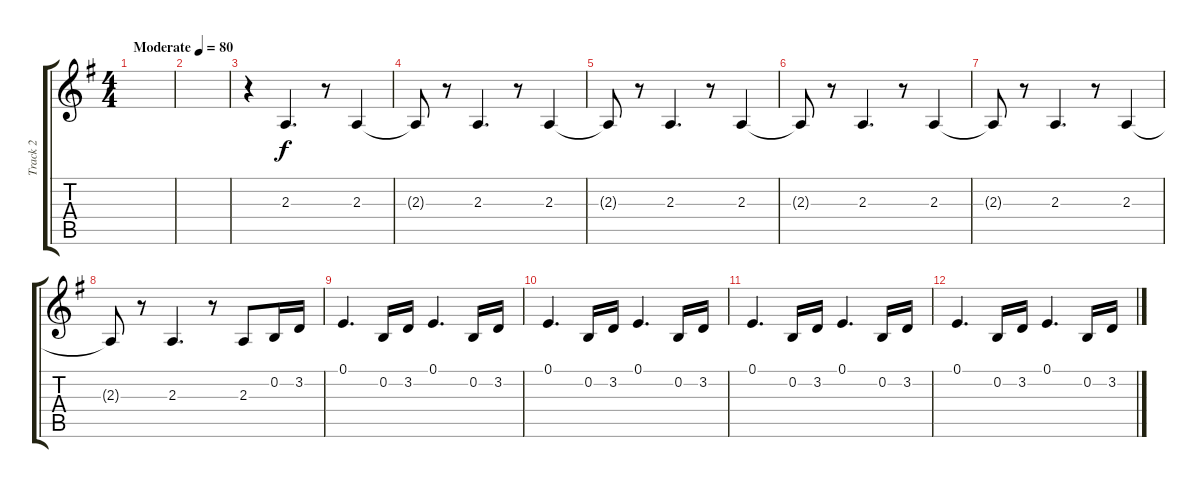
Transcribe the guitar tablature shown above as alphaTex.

\track ("Track 2" "Track 2") {instrument viola}
\staff {score tabs}
\tuning (E4 B3 G3 D3 A2 E2) {hide}
\ts (4 4)
\tempo (80 "Moderate")
\clef g2
\ks eminor
|
|
r.4 2.3.4{d} r.8 2.3.4 |
2.3{t}.8 r.8 2.3.4{d} r.8 2.3.4 |
2.3{t}.8 r.8 2.3.4{d} r.8 2.3.4 |
2.3{t}.8 r.8 2.3.4{d} r.8 2.3.4 |
2.3{t}.8 r.8 2.3.4{d} r.8 2.3.4 |
2.3{t}.8 r.8 2.3.4{d} r.8 2.3.8 0.2.16 3.2.16 |
0.1.4{d} 0.2.16 3.2.16 0.1.4{d} 0.2.16 3.2.16 |
0.1.4{d} 0.2.16 3.2.16 0.1.4{d} 0.2.16 3.2.16 |
0.1.4{d} 0.2.16 3.2.16 0.1.4{d} 0.2.16 3.2.16 |
0.1.4{d} 0.2.16 3.2.16 0.1.4{d} 0.2.16 3.2.16
